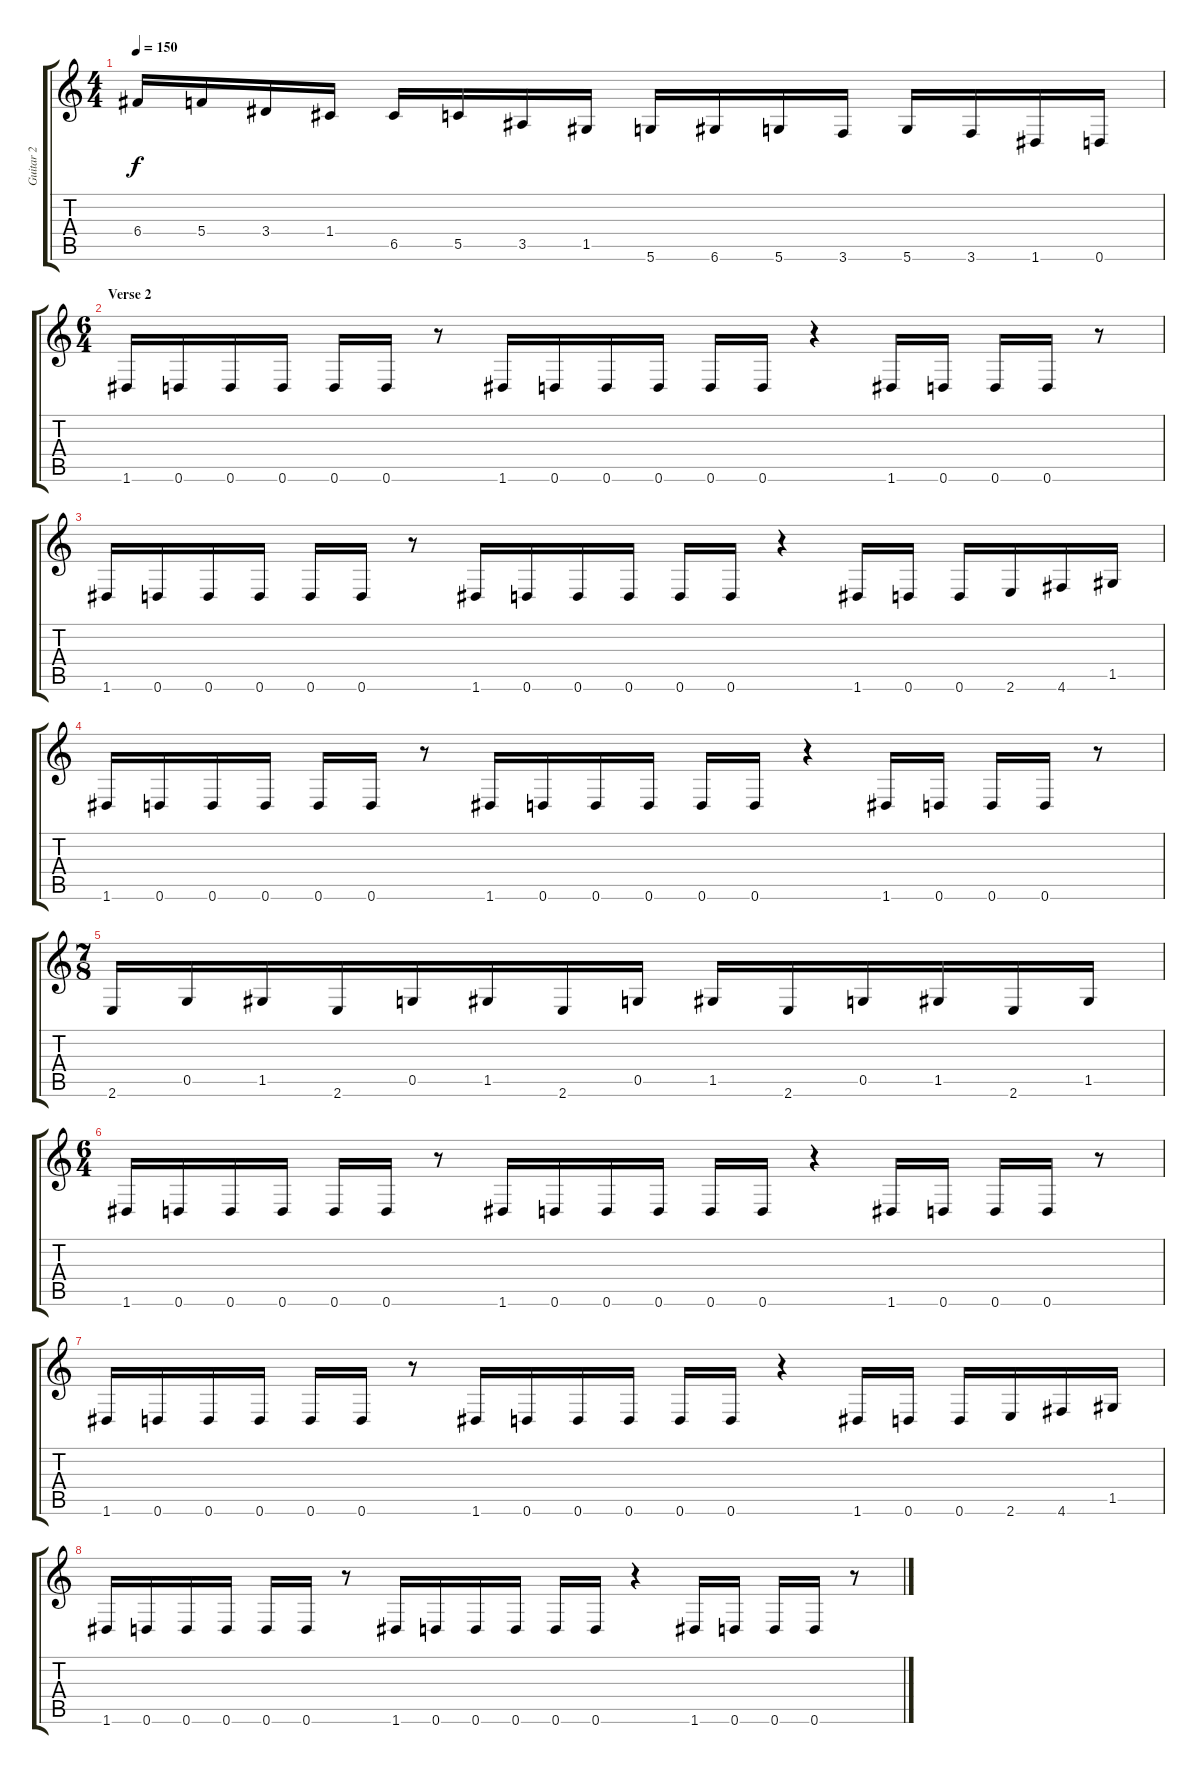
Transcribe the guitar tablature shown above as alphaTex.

\track ("Guitar 2" "Guitar 2") {instrument overdrivenguitar}
\staff {score tabs}
\tuning (D4 A3 F3 C3 G2 D2) {hide}
\ts (4 4)
\tempo 150
\clef g2
\ks c
6.4.16{dy f} 5.4.16 3.4.16 1.4.16 6.5.16 5.5.16 3.5.16 1.5.16 5.6.16 6.6.16 5.6.16 3.6.16 5.6.16 3.6.16 1.6.16 0.6.16 |
\ts (6 4)
\section ("" "Verse 2")
1.6.16 0.6.16 0.6.16 0.6.16 0.6.16 0.6.16 r.8 1.6.16 0.6.16 0.6.16 0.6.16 0.6.16 0.6.16 r.4 1.6.16 0.6.16 0.6.16 0.6.16 r.8 |
1.6.16 0.6.16 0.6.16 0.6.16 0.6.16 0.6.16 r.8 1.6.16 0.6.16 0.6.16 0.6.16 0.6.16 0.6.16 r.4 1.6.16 0.6.16 0.6.16 2.6.16 4.6.16 1.5.16 |
1.6.16 0.6.16 0.6.16 0.6.16 0.6.16 0.6.16 r.8 1.6.16 0.6.16 0.6.16 0.6.16 0.6.16 0.6.16 r.4 1.6.16 0.6.16 0.6.16 0.6.16 r.8 |
\ts (7 8)
2.6.16 0.5.16 1.5.16 2.6.16 0.5.16 1.5.16 2.6.16 0.5.16 1.5.16 2.6.16 0.5.16 1.5.16 2.6.16 1.5.16 |
\ts (6 4)
1.6.16 0.6.16 0.6.16 0.6.16 0.6.16 0.6.16 r.8 1.6.16 0.6.16 0.6.16 0.6.16 0.6.16 0.6.16 r.4 1.6.16 0.6.16 0.6.16 0.6.16 r.8 |
1.6.16 0.6.16 0.6.16 0.6.16 0.6.16 0.6.16 r.8 1.6.16 0.6.16 0.6.16 0.6.16 0.6.16 0.6.16 r.4 1.6.16 0.6.16 0.6.16 2.6.16 4.6.16 1.5.16 |
1.6.16 0.6.16 0.6.16 0.6.16 0.6.16 0.6.16 r.8 1.6.16 0.6.16 0.6.16 0.6.16 0.6.16 0.6.16 r.4 1.6.16 0.6.16 0.6.16 0.6.16 r.8
